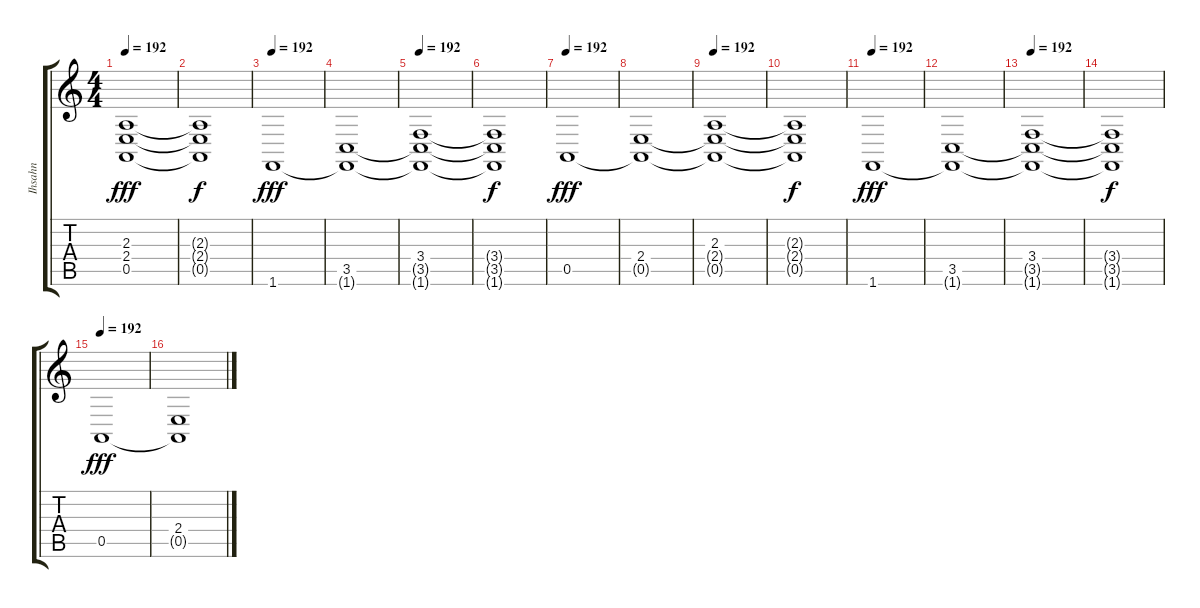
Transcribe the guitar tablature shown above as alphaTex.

\track ("Ihsahn" "Ihsahn") {instrument churchorgan}
\staff {score tabs}
\tuning (E4 B3 G3 D3 A2 E2) {hide}
\ts (4 4)
\tempo 192
\clef g2
\ks c
(2.3 2.4{t} 0.5{t}).1{dy fff} |
(2.3{t} 2.4{t} 0.5{t}).1{dy f} |
\tempo 192
1.6.1{dy fff} |
(3.5 1.6{t}).1 |
\tempo 192
(3.4 3.5{t} 1.6{t}).1 |
(3.4{t} 3.5{t} 1.6{t}).1{dy f} |
\tempo 192
0.5.1{dy fff instrument pad4choir} |
(2.4 0.5{t}).1 |
\tempo 192
(2.3 2.4{t} 0.5{t}).1 |
(2.3{t} 2.4{t} 0.5{t}).1{dy f} |
\tempo 192
1.6.1{dy fff} |
(3.5 1.6{t}).1 |
\tempo 192
(3.4 3.5{t} 1.6{t}).1 |
(3.4{t} 3.5{t} 1.6{t}).1{dy f} |
\tempo 192
0.5.1{dy fff instrument pad4choir} |
(2.4 0.5{t}).1
